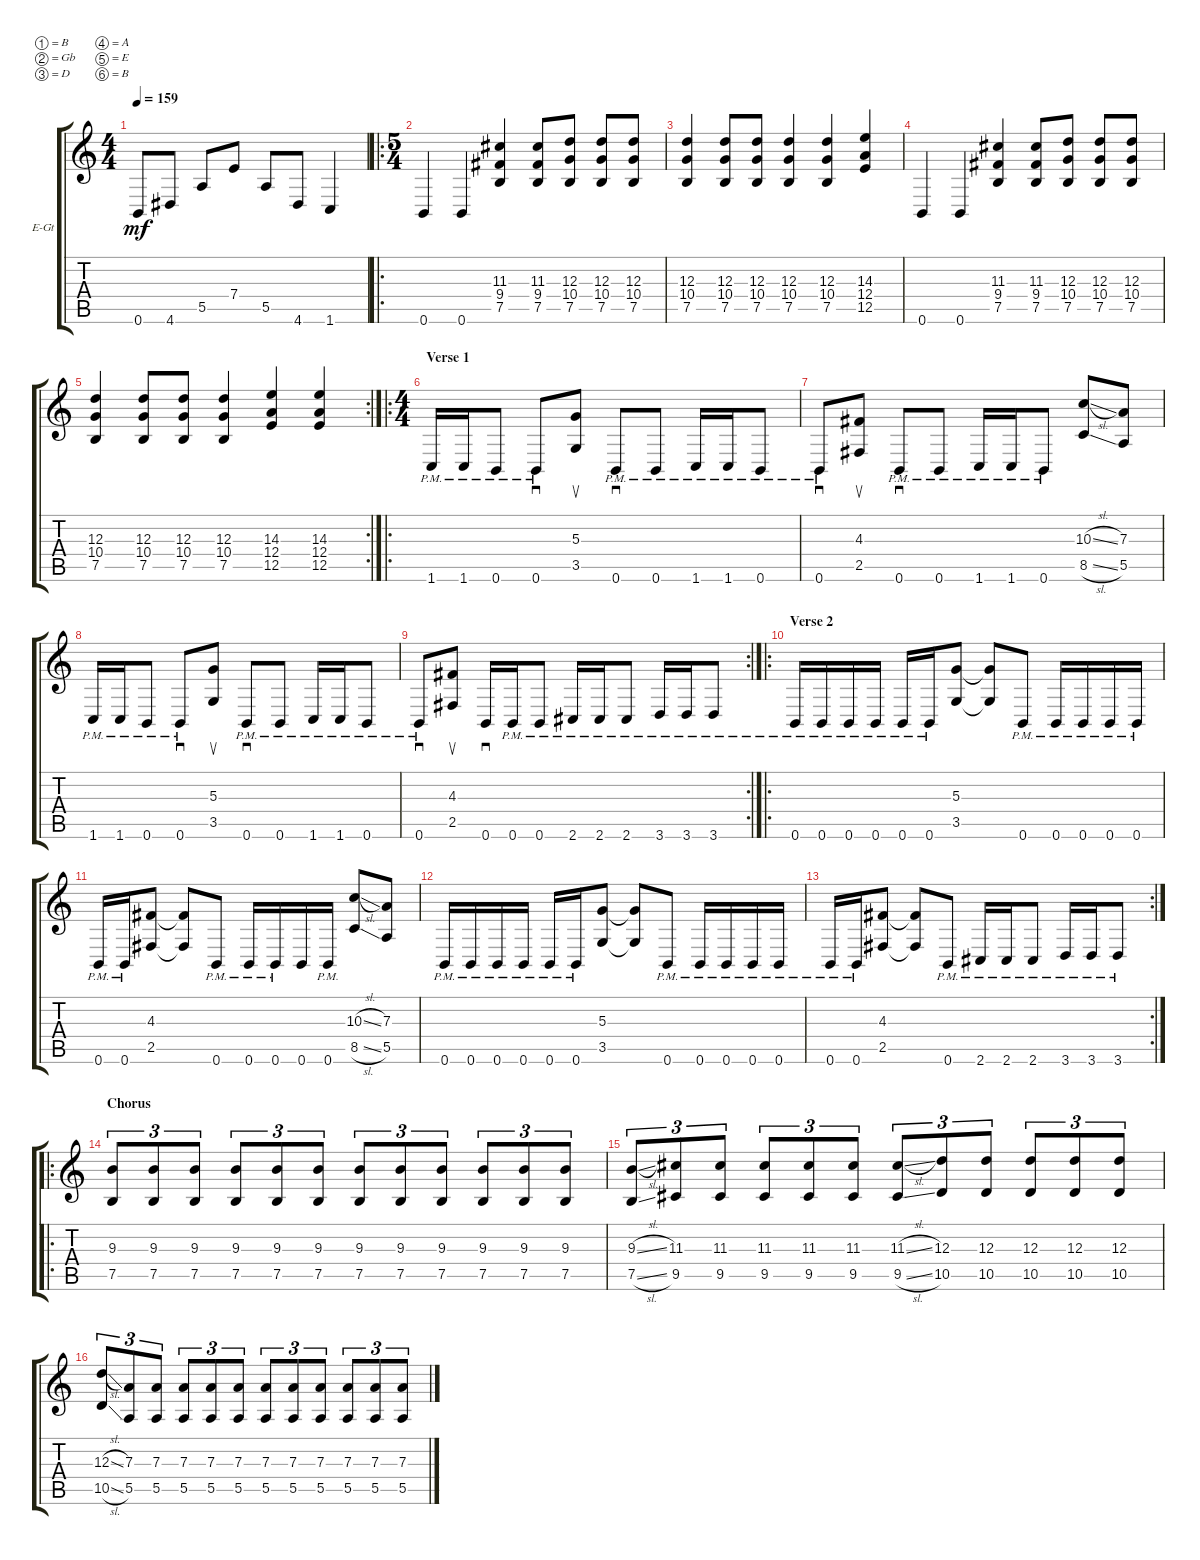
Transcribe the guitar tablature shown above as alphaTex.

\bracketExtendMode groupsimilarinstruments
\firstSystemTrackNameOrientation horizontal
\otherSystemsTrackNameOrientation horizontal
\track ("Electric Guitar 1" "E-Gt") {instrument distortionguitar}
\staff {score tabs}
\tuning (B3 Gb3 D3 A2 E2 B1)
\ts (4 4)
\tempo 159
\clef g2
\ks c
0.6.8{dy mf} 4.6.8 5.5.8 7.4.8 5.5.8 4.6.8 1.6.4 |
\ro
\ts (5 4)
0.6.4 0.6.4 (7.5 9.4 11.3).4 (7.5 9.4 11.3).8 (7.5 10.4 12.3).8 (12.3 10.4 7.5).8 (7.5 10.4 12.3).8 |
(7.5 10.4 12.3).4 (7.5 10.4 12.3).8 (7.5 10.4 12.3).8 (7.5 10.4 12.3).4 (7.5 10.4 12.3).4 (12.4 14.3 12.5).4 |
0.6.4 0.6.4 (7.5 9.4 11.3).4 (7.5 9.4 11.3).8 (7.5 10.4 12.3).8 (12.3 10.4 7.5).8 (7.5 10.4 12.3).8 |
\rc 2
(7.5 10.4 12.3).4 (7.5 10.4 12.3).8 (7.5 10.4 12.3).8 (7.5 10.4 12.3).4 (12.4 14.3 12.5).4 (12.4 14.3 12.5).4 |
\ro
\ts (4 4)
\section ("" "Verse 1")
1.6{pm}.16 1.6{pm}.16 0.6{pm}.8 0.6{pm}.8{sd} (3.5 5.3).8{su} 0.6{pm}.8{sd} 0.6{pm}.8 1.6{pm}.16 1.6{pm}.16 0.6{pm}.8 |
0.6{pm}.8{sd} (2.5 4.3).8{su} 0.6{pm}.8{sd} 0.6{pm}.8 1.6{pm}.16 1.6{pm}.16 0.6{pm}.8 (8.5{sl} 10.3{sl}).8 (5.5 7.3).8 |
1.6{pm}.16 1.6{pm}.16 0.6{pm}.8 0.6{pm}.8{sd} (3.5 5.3).8{su} 0.6{pm}.8{sd} 0.6{pm}.8 1.6{pm}.16 1.6{pm}.16 0.6{pm}.8 |
\rc 2
0.6{pm}.8{sd} (2.5 4.3).8{su} 0.6.16{sd} 0.6{pm}.16 0.6{pm}.8 2.6{pm}.16 2.6{pm}.16 2.6{pm}.8 3.6{pm}.16 3.6{pm}.16 3.6{pm}.8 |
\ro
\section ("" "Verse 2")
0.6{pm}.16 0.6{pm}.16 0.6{pm}.16 0.6{pm}.16 0.6{pm}.16 0.6{pm}.16 (3.5 5.3).8 (3.5{t} 5.3{t}).8 0.6{pm}.8 0.6{pm}.16 0.6{pm}.16 0.6{pm}.16 0.6{pm}.16 |
0.6{pm}.16 0.6{pm}.16 (2.5 4.3).8 (2.5{t} 4.3{t}).8 0.6{pm}.8 0.6{pm}.16 0.6{pm}.16 0.6.16 0.6{pm}.16 (8.5{sl} 10.3{sl}).8 (5.5 7.3).8 |
0.6{pm}.16 0.6{pm}.16 0.6{pm}.16 0.6{pm}.16 0.6{pm}.16 0.6{pm}.16 (3.5 5.3).8 (3.5{t} 5.3{t}).8 0.6{pm}.8 0.6{pm}.16 0.6{pm}.16 0.6{pm}.16 0.6{pm}.16 |
\rc 2
0.6{pm}.16 0.6{pm}.16 (2.5 4.3).8 (2.5{t} 4.3{t}).8 0.6{pm}.8 2.6{pm}.16 2.6{pm}.16 2.6{pm}.8 3.6{pm}.16 3.6{pm}.16 3.6{pm}.8 |
\ro
\section ("" "Chorus")
(7.5 9.3).8{tu (3 2)} (7.5 9.3).8{tu (3 2)} (7.5 9.3).8{tu (3 2)} (7.5 9.3).8{tu (3 2)} (7.5 9.3).8{tu (3 2)} (7.5 9.3).8{tu (3 2)} (7.5 9.3).8{tu (3 2)} (7.5 9.3).8{tu (3 2)} (7.5 9.3).8{tu (3 2)} (7.5 9.3).8{tu (3 2)} (7.5 9.3).8{tu (3 2)} (7.5 9.3).8{tu (3 2)} |
(7.5{sl} 9.3{sl}).8{tu (3 2)} (9.5 11.3).8{tu (3 2)} (9.5 11.3).8{tu (3 2)} (9.5 11.3).8{tu (3 2)} (9.5 11.3).8{tu (3 2)} (9.5 11.3).8{tu (3 2)} (9.5{sl} 11.3{sl}).8{tu (3 2)} (10.5 12.3).8{tu (3 2)} (10.5 12.3).8{tu (3 2)} (10.5 12.3).8{tu (3 2)} (10.5 12.3).8{tu (3 2)} (10.5 12.3).8{tu (3 2)} |
(10.5{sl} 12.3{sl}).8{tu (3 2)} (5.5 7.3).8{tu (3 2)} (5.5 7.3).8{tu (3 2)} (5.5 7.3).8{tu (3 2)} (5.5 7.3).8{tu (3 2)} (5.5 7.3).8{tu (3 2)} (5.5 7.3).8{tu (3 2)} (5.5 7.3).8{tu (3 2)} (5.5 7.3).8{tu (3 2)} (5.5 7.3).8{tu (3 2)} (5.5 7.3).8{tu (3 2)} (5.5 7.3).8{tu (3 2)}
